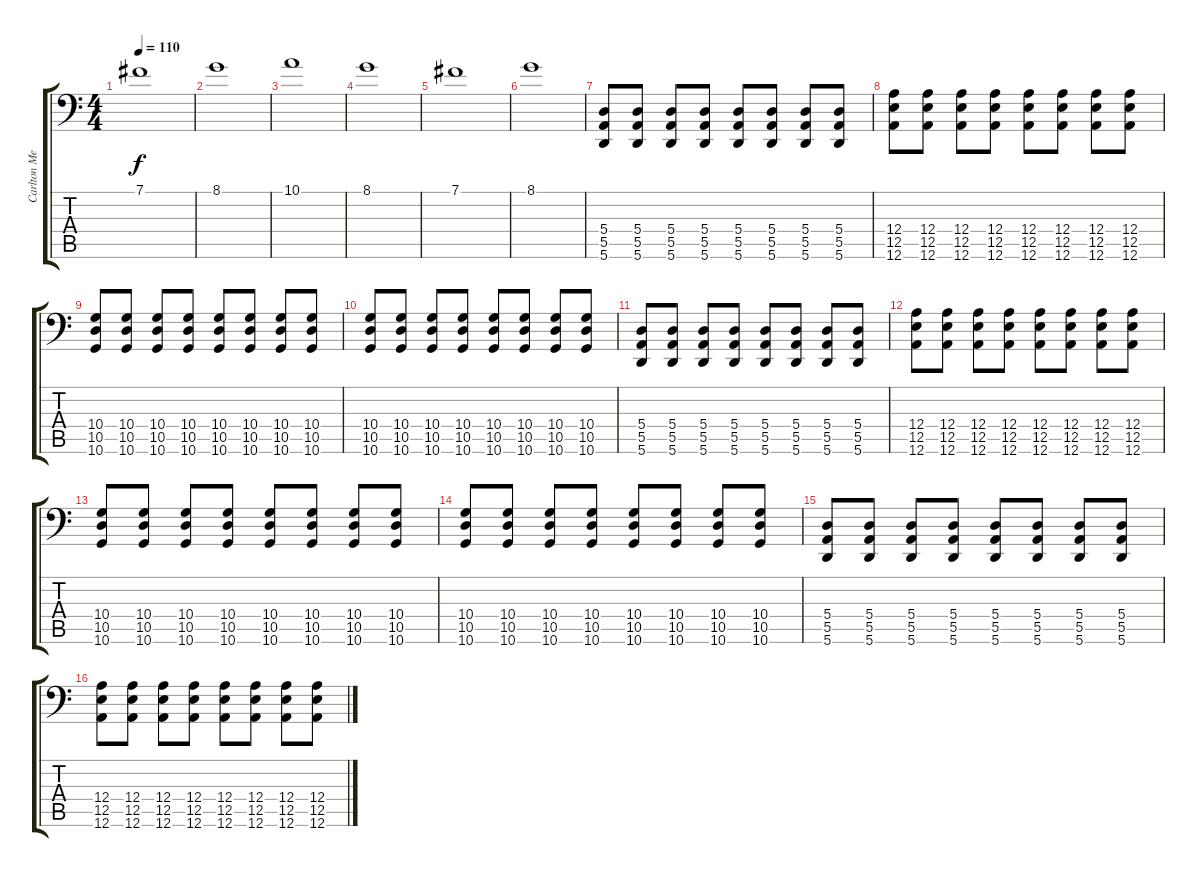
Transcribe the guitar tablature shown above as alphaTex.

\track ("Carlton Megalodon" "Carlton Me") {instrument pad3polysynth}
\staff {score tabs}
\tuning (B3 Gb3 D3 A2 E2 A1) {hide}
\ts (4 4)
\tempo 110
\clef f4
\ks c
7.1.1{dy f} |
8.1.1 |
10.1.1 |
8.1.1 |
7.1.1 |
8.1.1 |
(5.4 5.5 5.6).8{instrument overdrivenguitar} (5.4 5.5 5.6).8 (5.4 5.5 5.6).8 (5.4 5.5 5.6).8 (5.4 5.5 5.6).8 (5.4 5.5 5.6).8 (5.4 5.5 5.6).8 (5.4 5.5 5.6).8 |
(12.4 12.5 12.6).8 (12.4 12.5 12.6).8 (12.4 12.5 12.6).8 (12.4 12.5 12.6).8 (12.4 12.5 12.6).8 (12.4 12.5 12.6).8 (12.4 12.5 12.6).8 (12.4 12.5 12.6).8 |
(10.4 10.5 10.6).8 (10.4 10.5 10.6).8 (10.4 10.5 10.6).8 (10.4 10.5 10.6).8 (10.4 10.5 10.6).8 (10.4 10.5 10.6).8 (10.4 10.5 10.6).8 (10.4 10.5 10.6).8 |
(10.4 10.5 10.6).8 (10.4 10.5 10.6).8 (10.4 10.5 10.6).8 (10.4 10.5 10.6).8 (10.4 10.5 10.6).8 (10.4 10.5 10.6).8 (10.4 10.5 10.6).8 (10.4 10.5 10.6).8 |
(5.4 5.5 5.6).8 (5.4 5.5 5.6).8 (5.4 5.5 5.6).8 (5.4 5.5 5.6).8 (5.4 5.5 5.6).8 (5.4 5.5 5.6).8 (5.4 5.5 5.6).8 (5.4 5.5 5.6).8 |
(12.4 12.5 12.6).8 (12.4 12.5 12.6).8 (12.4 12.5 12.6).8 (12.4 12.5 12.6).8 (12.4 12.5 12.6).8 (12.4 12.5 12.6).8 (12.4 12.5 12.6).8 (12.4 12.5 12.6).8 |
(10.4 10.5 10.6).8 (10.4 10.5 10.6).8 (10.4 10.5 10.6).8 (10.4 10.5 10.6).8 (10.4 10.5 10.6).8 (10.4 10.5 10.6).8 (10.4 10.5 10.6).8 (10.4 10.5 10.6).8 |
(10.4 10.5 10.6).8 (10.4 10.5 10.6).8 (10.4 10.5 10.6).8 (10.4 10.5 10.6).8 (10.4 10.5 10.6).8 (10.4 10.5 10.6).8 (10.4 10.5 10.6).8 (10.4 10.5 10.6).8 |
(5.4 5.5 5.6).8 (5.4 5.5 5.6).8 (5.4 5.5 5.6).8 (5.4 5.5 5.6).8 (5.4 5.5 5.6).8 (5.4 5.5 5.6).8 (5.4 5.5 5.6).8 (5.4 5.5 5.6).8 |
(12.4 12.5 12.6).8 (12.4 12.5 12.6).8 (12.4 12.5 12.6).8 (12.4 12.5 12.6).8 (12.4 12.5 12.6).8 (12.4 12.5 12.6).8 (12.4 12.5 12.6).8 (12.4 12.5 12.6).8
